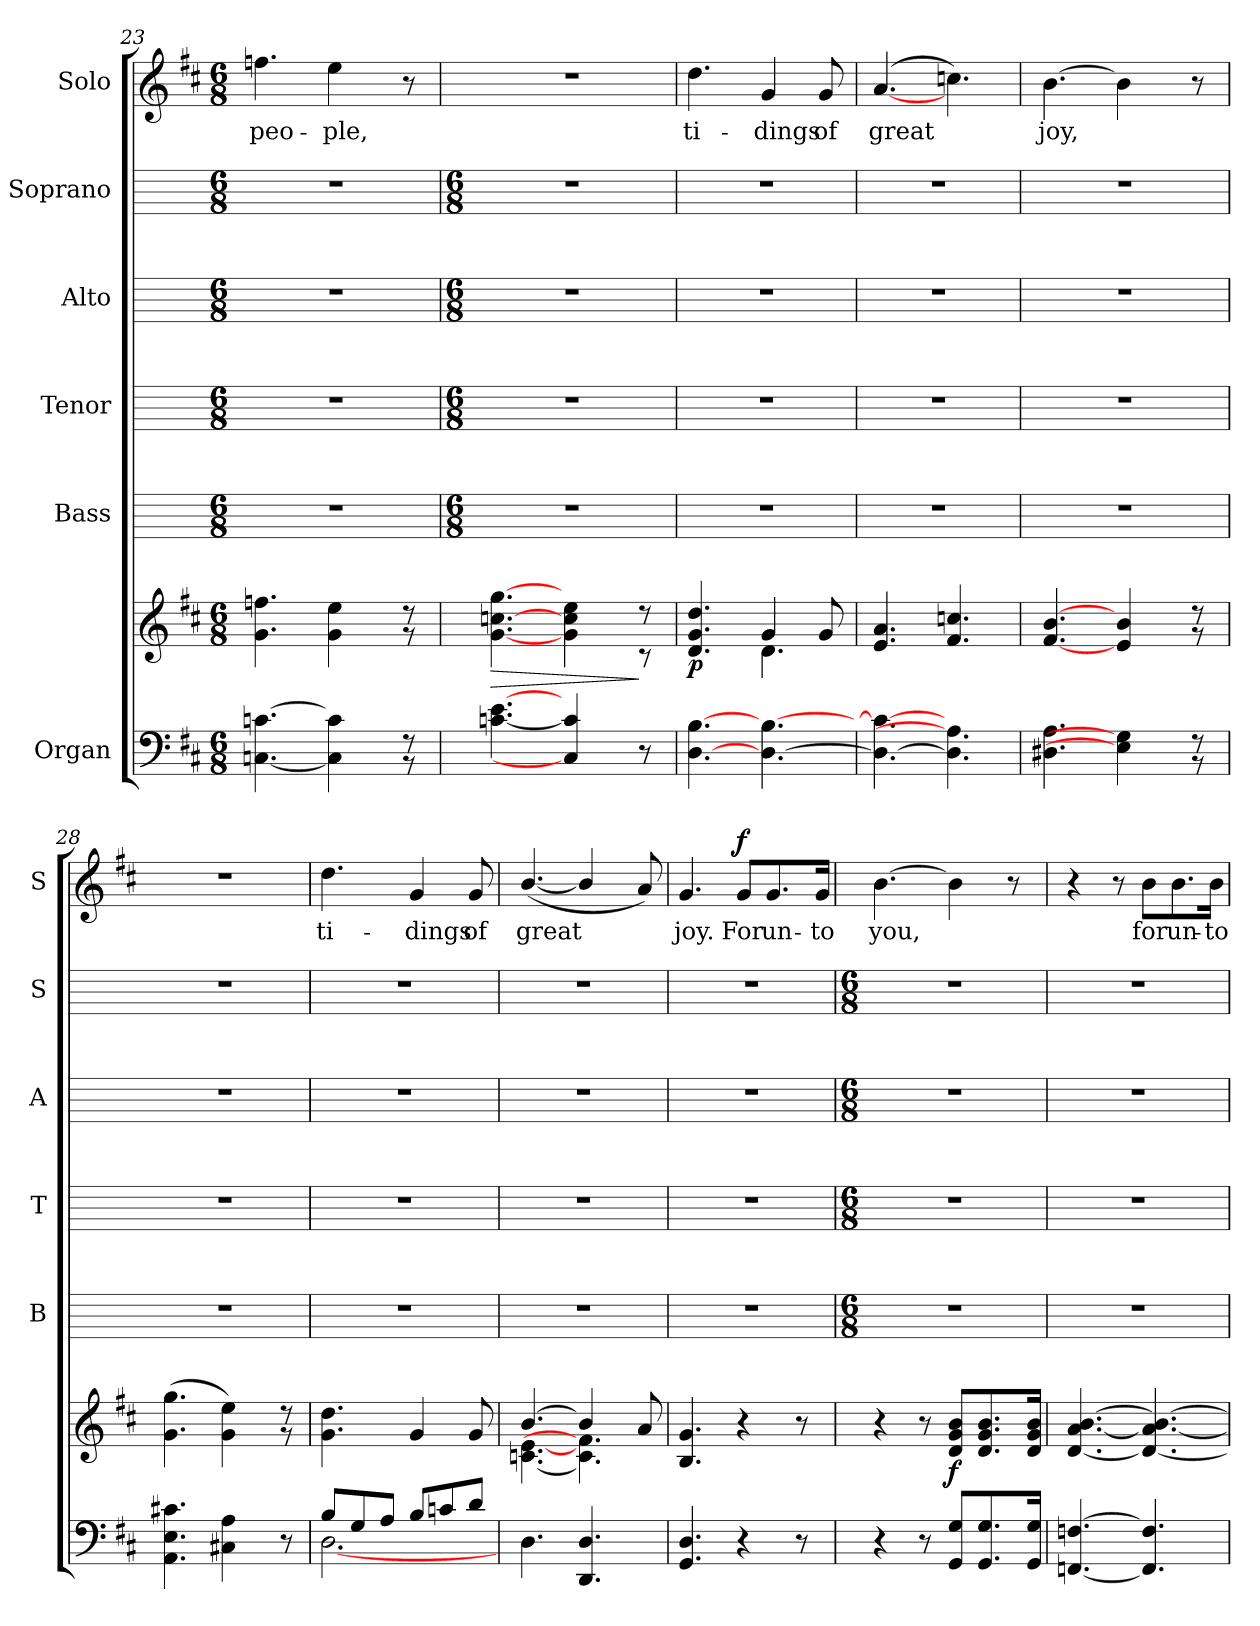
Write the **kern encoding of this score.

**kern	**kern	**dynam	**kern	**kern	**kern	**kern	**kern	**text	**dynam
*part6	*part6	*part6	*part5	*part4	*part3	*part2	*part1	*part1	*part1
*staff7	*staff6	*staff6/7	*staff5	*staff4	*staff3	*staff2	*staff1	*staff1	*staff1
*I"Organ	*	*	*I"Bass	*I"Tenor	*I"Alto	*I"Soprano	*I"Solo	*	*
*	*	*	*I'B	*I'T	*I'A	*I'S	*I'S	*	*
*clefF4	*clefG2	*	*	*	*	*	*clefG2	*	*
*k[f#c#]	*k[f#c#]	*	*	*	*	*	*k[f#c#]	*	*
*D:	*D:	*	*	*	*	*	*D:	*	*
*M6/8	*M6/8	*	*M6/8	*M6/8	*M6/8	*M6/8	*M6/8	*	*
=23	=23	=23	=23	=23	=23	=23	=23	=23	=23
*^	*^	*	*	*	*	*	*	*	*
!	!	!	!	!	!	!	!	!	!	!LO:LY:b	!
[4.Cn\ [4.cn\	2ryy	4.g\ 4.ffn\	2ryy	.	2.r	2.r	2.r	2.r	4.ffn	peo-	.
!	!	!	!	!	!	!	!	!	!	!LO:LY:b	!
4C\] 4c\]	.	4g\ 4ee\	.	.	.	.	.	.	4ee	-ple,	.
.	8ryy	.	8ryy	.	.	.	.	.	.	.	.
8r	8r	8r	8r	.	.	.	.	.	8r	.	.
!!LO:LB:g=z
=24	=24	=24	=24	=24	=24	=24	=24	=24	=24	=24	=24
*	*	*	*	*	*M6/8	*M6/8	*M6/8	*M6/8	*	*	*
!	!	!	!	!LO:HP:b	!	!	!	!	!LO:N:vis=1	!	!
[4.cn\ [4.e\	2ryy	[4.g\ [4.ccn\ [4.gg\	4.ryy	>	2.r	2.r	2.r	2.r	2.r	.	.
4C/] 4c/]	.	4g\ 4cc\ 4ee\	8ryy	.	.	.	.	.	.	.	.
.	4ryy	.	8ryy	.	.	.	.	.	.	.	.
8r	.	8r	8r	]	.	.	.	.	.	.	.
=25	=25	=25	=25	=25	=25	=25	=25	=25	=25	=25	=25
!	!	!	!	!LO:DY:b	!	!	!	!	!	!LO:LY:b	!
[4.D\ [4.B\	2.ryy	4.d/ 4.g/ 4.dd/	4.ryy	p	2.r	2.r	2.r	2.r	4.dd	ti-	.
!	!	!	!	!	!	!	!	!	!	!LO:LY:b	!
[4.D\ [4.B\	.	4g/	4.d\	.	.	.	.	.	4g	-dings	.
!	!	!	!	!	!	!	!	!	!	!LO:LY:b	!
.	.	8g/	.	.	.	.	.	.	8g	of	.
=26	=26	=26	=26	=26	=26	=26	=26	=26	=26	=26	=26
!	!	!	!	!	!	!	!	!	!	!LO:LY:b	!
4.D\_ 4.c\_	2.ryy	4.e/ 4.a/	2.ryy	.	2.r	2.r	2.r	2.r	(<[4.a	great	.
!	!	!	!	!	!	!	!	!	!	!LO:LY:b	!
4.D\] 4.A\]	.	4.f#/ 4.ccn/	.	.	.	.	.	.	4.ccn)	.	.
=27	=27	=27	=27	=27	=27	=27	=27	=27	=27	=27	=27
!	!	!	!	!	!	!	!	!	!	!LO:LY:b	!
4.D#X\ 4.A\	2ryy	[4.f#/ [4.b/	2ryy	.	2.r	2.r	2.r	2.r	[4.b	joy,	.
4E\] 4G\]	.	4e/ 4b/	.	.	.	.	.	.	4b]	.	.
.	8ryy	.	8ryy	.	.	.	.	.	.	.	.
8r	8r	8r	8r	.	.	.	.	.	8r	.	.
=28	=28	=28	=28	=28	=28	=28	=28	=28	=28	=28	=28
!	!	!	!	!	!	!	!	!	!LO:N:vis=1	!	!
4.AA\ 4.E\ 4.c#X\	2ryy	(>4.g\ 4.gg\	2ryy	.	2.r	2.r	2.r	2.r	2.r	.	.
4C#X\ 4A\	.	4g\ 4ee\)	.	.	.	.	.	.	.	.	.
.	4ryy	.	8ryy	.	.	.	.	.	.	.	.
8r	.	8r	8r	.	.	.	.	.	.	.	.
=29	=29	=29	=29	=29	=29	=29	=29	=29	=29	=29	=29
!	!	!	!	!	!	!	!	!	!	!LO:LY:b	!
8B/L	[2.D\	4.g\ 4.dd\	4.ryy	.	2.r	2.r	2.r	2.r	4.dd	ti-	.
8G/	.	.	.	.	.	.	.	.	.	.	.
8A/J	.	.	.	.	.	.	.	.	.	.	.
!	!	!	!	!	!	!	!	!	!	!LO:LY:b	!
8B/L	.	4g/	8ryy	.	.	.	.	.	4g	-dings	.
8cn/	.	.	4ryy	.	.	.	.	.	.	.	.
!	!	!	!	!	!	!	!	!	!	!LO:LY:b	!
8d/J	.	8g/	.	.	.	.	.	.	8g	of	.
=30	=30	=30	=30	=30	=30	=30	=30	=30	=30	=30	=30
!	!	!	!	!	!	!	!	!	!	!LO:LY:b	!
4.ryy	4.D\	[4.b/	[4.cn\ [4.e\	.	2.r	2.r	2.r	2.r	(<[4.b/	great	.
4.DD/ 4.D/	8ryy	4b/]	4.c\] 4.f#\]	.	.	.	.	.	4b/]	.	.
.	4ryy	.	.	.	.	.	.	.	.	.	.
.	.	8a/	.	.	.	.	.	.	8a)	.	.
=31	=31	=31	=31	=31	=31	=31	=31	=31	=31	=31	=31
!	!	!	!	!	!	!	!	!	!	!LO:LY:b	!
4.GG/ 4.D/	2ryy	4.B/ 4.g/	2ryy	.	2.r	2.r	2.r	2.r	4.g	joy.	.
!	!	!	!	!	!	!	!	!	!	!LO:LY:b	!LO:DY:b
4r	.	4r	.	.	.	.	.	.	8g/L	For	f
!	!	!	!	!	!	!	!	!	!	!LO:LY:b	!
.	4ryy	.	4ryy	.	.	.	.	.	8.g/	un-	.
8r	.	8r	.	.	.	.	.	.	.	.	.
!	!	!	!	!	!	!	!	!	!	!LO:LY:b	!
.	.	.	.	.	.	.	.	.	16g/Jk	-to	.
!!LO:LB:g=z
=32	=32	=32	=32	=32	=32	=32	=32	=32	=32	=32	=32
*	*	*	*	*	*M6/8	*M6/8	*M6/8	*M6/8	*	*	*
!	!	!	!	!	!	!	!	!	!	!LO:LY:b	!
4r	2ryy	4r	2ryy	.	2.r	2.r	2.r	2.r	[4.b	you,	.
8r	.	8r	.	.	.	.	.	.	.	.	.
!	!	!	!	!LO:DY:b	!	!	!	!	!	!	!
8GG/ 8G/L	.	8d/ 8g/ 8b/L	.	f	.	.	.	.	4b]	.	.
8.GG/ 8.G/	4ryy	8.d/ 8.g/ 8.b/	4ryy	.	.	.	.	.	.	.	.
.	.	.	.	.	.	.	.	.	8r	.	.
16GG/ 16G/J	.	16d/ 16g/ 16b/J	.	.	.	.	.	.	.	.	.
=33	=33	=33	=33	=33	=33	=33	=33	=33	=33	=33	=33
[4.FFn/ [4.Fn/	2ryy	[4.d/ [4.a/ [4.b/	2ryy	.	2.r	2.r	2.r	2.r	4r	.	.
.	.	.	.	.	.	.	.	.	8r	.	.
!	!	!	!	!	!	!	!	!	!	!LO:LY:b	!
4.FF/] 4.F/]	.	4.d/_ 4.a/_ 4.b/_	.	.	.	.	.	.	8b\L	for	.
!	!	!	!	!	!	!	!	!	!	!LO:LY:b	!
.	4ryy	.	4ryy	.	.	.	.	.	8.b\	un-	.
!	!	!	!	!	!	!	!	!	!	!LO:LY:b	!
.	.	.	.	.	.	.	.	.	16b\Jk	-to	.
*v	*v	*	*	*	*	*	*	*	*	*	*
*	*v	*v	*	*	*	*	*	*	*	*
=	=	=	=	=	=	=	=	=	=
*-	*-	*-	*-	*-	*-	*-	*-	*-	*-
